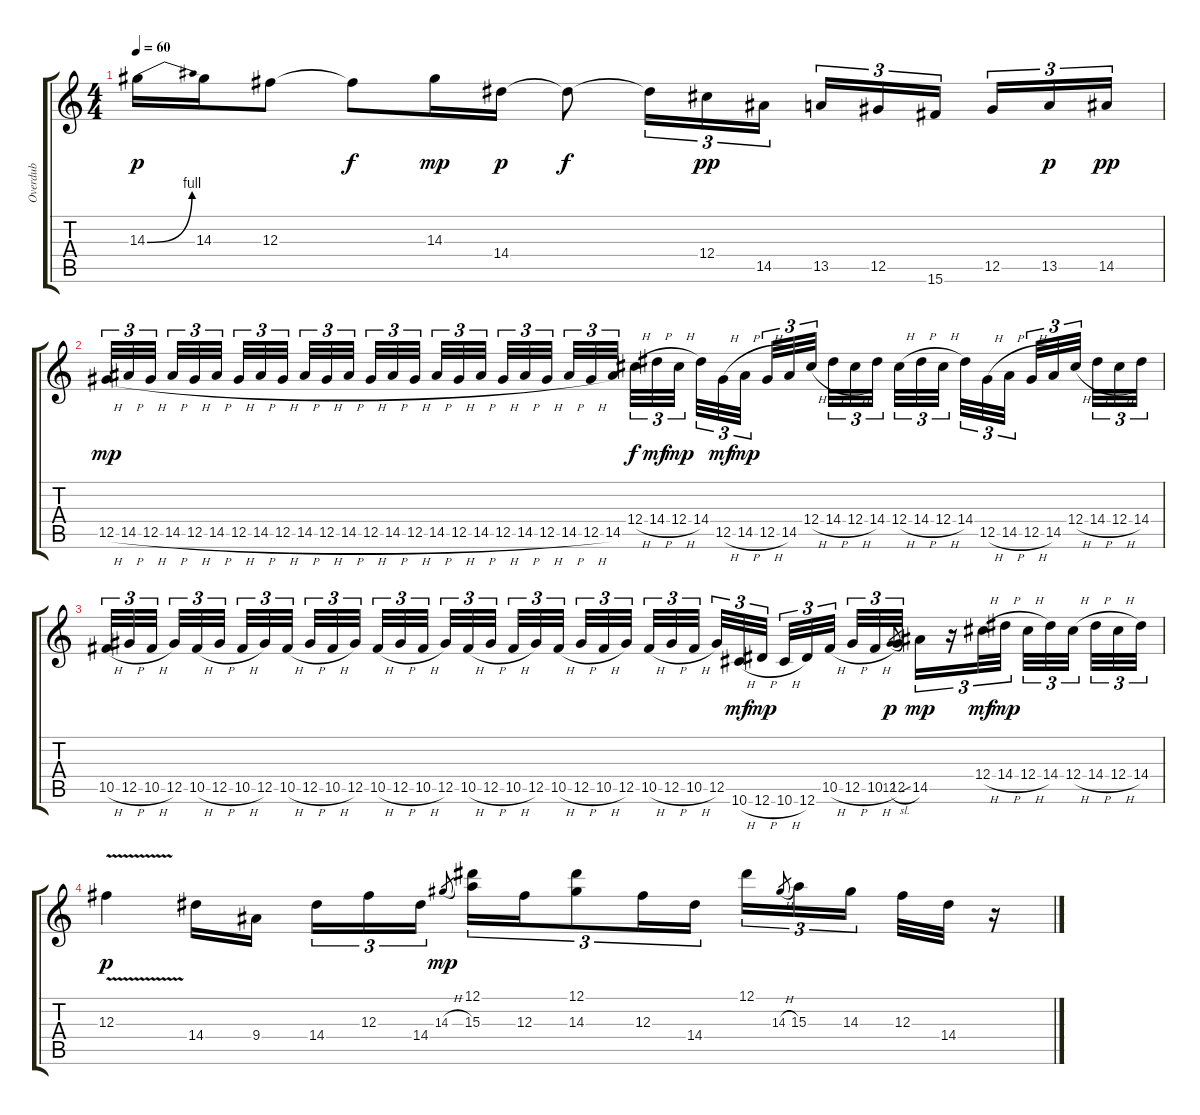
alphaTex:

\track ("Overdub" "Overdub") {instrument electricguitarjazz}
\staff {score tabs}
\tuning (Eb4 Bb3 Gb3 Db3 Ab2 Eb2) {hide}
\ts (4 4)
\tempo 60
\clef g2
\ks c
14.3{be (bend 0 0 60 4)}.16{dy p} 14.3.16 12.3.8 12.3{t}.8{dy f} 14.3.16{dy mp} 14.4.16{dy p} 14.4{t}.8{dy f} 14.4{t}.16{tu (3 2)} 12.4.16{tu (3 2) dy pp} 14.5.16{tu (3 2)} 13.5.16{tu (3 2)} 12.5.16{tu (3 2)} 15.6.16{tu (3 2)} 12.5.16{tu (3 2)} 13.5.16{tu (3 2) dy p} 14.5.16{tu (3 2) dy pp} |
12.5{h}.32{tu (3 2) dy mp} 14.5{h}.32{tu (3 2)} 12.5{h}.32{tu (3 2)} 14.5{h}.32{tu (3 2)} 12.5{h}.32{tu (3 2)} 14.5{h}.32{tu (3 2)} 12.5{h}.32{tu (3 2)} 14.5{h}.32{tu (3 2)} 12.5{h}.32{tu (3 2)} 14.5{h}.32{tu (3 2)} 12.5{h}.32{tu (3 2)} 14.5{h}.32{tu (3 2)} 12.5{h}.32{tu (3 2)} 14.5{h}.32{tu (3 2)} 12.5{h}.32{tu (3 2)} 14.5{h}.32{tu (3 2)} 12.5{h}.32{tu (3 2)} 14.5{h}.32{tu (3 2)} 12.5{h}.32{tu (3 2)} 14.5{h}.32{tu (3 2)} 12.5{h}.32{tu (3 2)} 14.5{h}.32{tu (3 2)} 12.5{h}.32{tu (3 2)} 14.5.32{tu (3 2)} 12.4{h}.32{tu (3 2) dy f} 14.4{h}.32{tu (3 2) dy mf} 12.4{h}.32{tu (3 2) dy mp} 14.4.32{tu (3 2)} 12.5{h}.32{tu (3 2) dy mf} 14.5{h}.32{tu (3 2) dy mp} 12.5{h}.32{tu (3 2)} 14.5.32{tu (3 2)} 12.4{h}.32{tu (3 2)} 14.4{h}.32{tu (3 2)} 12.4{h}.32{tu (3 2)} 14.4.32{tu (3 2)} 12.4{h}.32{tu (3 2)} 14.4{h}.32{tu (3 2)} 12.4{h}.32{tu (3 2)} 14.4.32{tu (3 2)} 12.5{h}.32{tu (3 2)} 14.5{h}.32{tu (3 2)} 12.5{h}.32{tu (3 2)} 14.5.32{tu (3 2)} 12.4{h}.32{tu (3 2)} 14.4{h}.32{tu (3 2)} 12.4{h}.32{tu (3 2)} 14.4.32{tu (3 2)} |
10.5{h}.32{tu (3 2)} 12.5{h}.32{tu (3 2)} 10.5{h}.32{tu (3 2)} 12.5.32{tu (3 2)} 10.5{h}.32{tu (3 2)} 12.5{h}.32{tu (3 2)} 10.5{h}.32{tu (3 2)} 12.5.32{tu (3 2)} 10.5{h}.32{tu (3 2)} 12.5{h}.32{tu (3 2)} 10.5{h}.32{tu (3 2)} 12.5.32{tu (3 2)} 10.5{h}.32{tu (3 2)} 12.5{h}.32{tu (3 2)} 10.5{h}.32{tu (3 2)} 12.5.32{tu (3 2)} 10.5{h}.32{tu (3 2)} 12.5{h}.32{tu (3 2)} 10.5{h}.32{tu (3 2)} 12.5.32{tu (3 2)} 10.5{h}.32{tu (3 2)} 12.5{h}.32{tu (3 2)} 10.5{h}.32{tu (3 2)} 12.5.32{tu (3 2)} 10.5{h}.32{tu (3 2)} 12.5{h}.32{tu (3 2)} 10.5{h}.32{tu (3 2)} 12.5.32{tu (3 2)} 10.6{h}.32{tu (3 2) dy mf} 12.6{h}.32{tu (3 2) dy mp} 10.6{h}.32{tu (3 2)} 12.6.32{tu (3 2)} 10.5{h}.32{tu (3 2)} 12.5{h}.32{tu (3 2)} 10.5{h}.32{tu (3 2)} 12.5.32{tu (3 2)} 12.5{sl}.8{gr dy p} 14.5.16{tu (3 2) dy mp} r.16{tu (3 2)} 12.4{h}.32{tu (3 2) dy mf} 14.4{h}.32{tu (3 2) dy mp} 12.4{h}.32{tu (3 2)} 14.4.32{tu (3 2)} 12.4{h}.32{tu (3 2)} 14.4{h}.32{tu (3 2)} 12.4{h}.32{tu (3 2)} 14.4.32{tu (3 2)} |
12.3{v}.4{dy p volume 10} 14.4.16 9.4.16 14.4.16{tu (3 2)} 12.3.16{tu (3 2)} 14.4.16{tu (3 2)} 14.3{h}.8{gr dy mp} (12.1 15.3).16{tu (3 2)} 12.3.16{tu (3 2)} (12.1 14.3).8{tu (3 2)} 12.3.16{tu (3 2)} 14.4.16{tu (3 2)} 12.1.16{tu (3 2)} 14.3{h}.8{gr} 15.3.16{tu (3 2)} 14.3.16{tu (3 2)} 12.3.32 14.4.32 r.16
